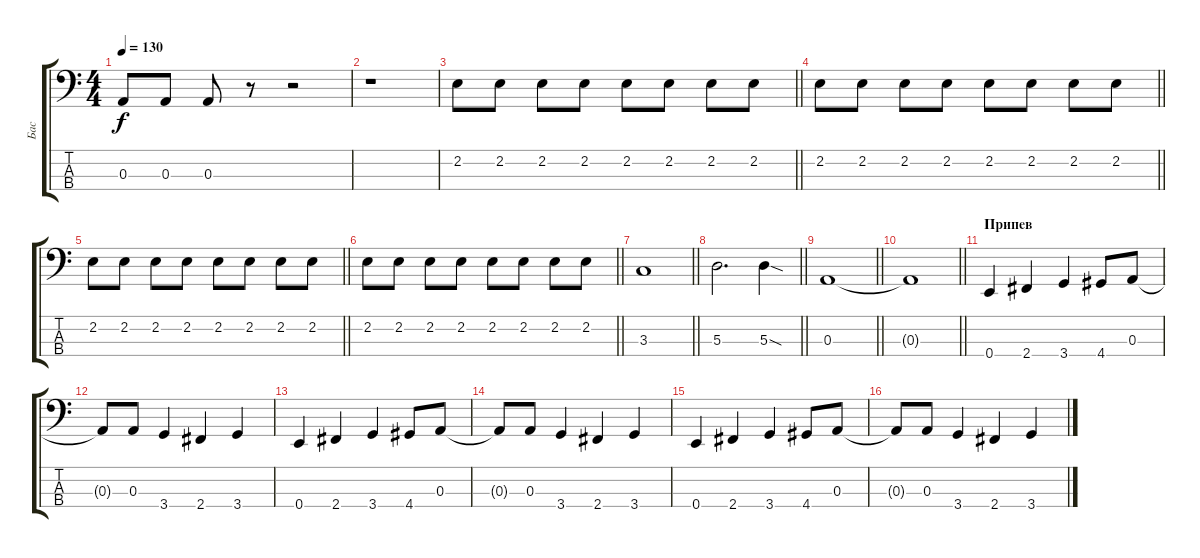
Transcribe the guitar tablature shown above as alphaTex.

\track ("Бас" "Бас") {instrument electricbassfinger}
\staff {score tabs}
\tuning (G2 D2 A1 E1) {hide}
\ts (4 4)
\tempo 130
\clef f4
\ks c
0.3.8{dy f} 0.3.8 0.3.8 r.8 r.2 |
r.1 |
\barLineRight lightlight
2.2.8 2.2.8 2.2.8 2.2.8 2.2.8 2.2.8 2.2.8 2.2.8 |
\barLineRight lightlight
2.2.8 2.2.8 2.2.8 2.2.8 2.2.8 2.2.8 2.2.8 2.2.8 |
\barLineRight lightlight
2.2.8 2.2.8 2.2.8 2.2.8 2.2.8 2.2.8 2.2.8 2.2.8 |
\barLineRight lightlight
2.2.8 2.2.8 2.2.8 2.2.8 2.2.8 2.2.8 2.2.8 2.2.8 |
\barLineRight lightlight
3.3.1 |
\barLineRight lightlight
5.3.2{d} 5.3{sod}.4 |
\barLineRight lightlight
0.3.1 |
\barLineRight lightlight
0.3{t}.1 |
\section ("" "Припев")
0.4.4 2.4.4 3.4.4 4.4.8 0.3.8 |
0.3{t}.8 0.3.8 3.4.4 2.4.4 3.4.4 |
0.4.4 2.4.4 3.4.4 4.4.8 0.3.8 |
0.3{t}.8 0.3.8 3.4.4 2.4.4 3.4.4 |
0.4.4 2.4.4 3.4.4 4.4.8 0.3.8 |
0.3{t}.8 0.3.8 3.4.4 2.4.4 3.4.4
